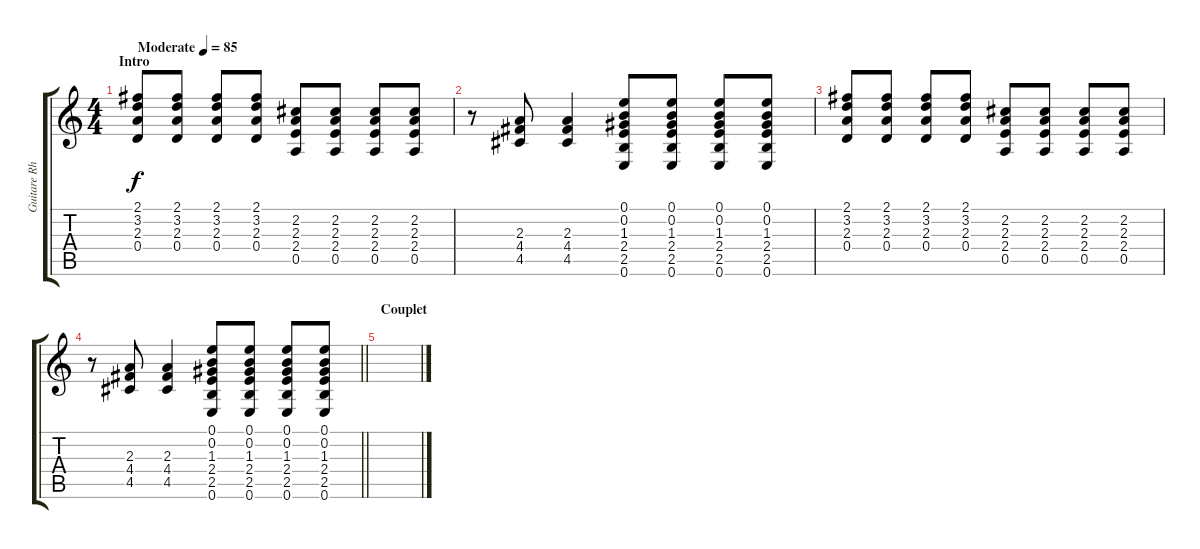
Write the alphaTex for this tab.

\track ("Guitare Rhytmique" "Guitare Rh") {instrument overdrivenguitar}
\staff {score tabs}
\tuning (E4 B3 G3 D3 A2 E2) {hide}
\ts (4 4)
\section ("" "Intro")
\tempo (85 "Moderate")
\clef g2
\ks c
(2.1 3.2 2.3 0.4).8{dy f instrument overdrivenguitar} (2.1 3.2 2.3 0.4).8 (2.1 3.2 2.3 0.4).8 (2.1 3.2 2.3 0.4).8 (2.2 2.3 2.4 0.5).8 (2.2 2.3 2.4 0.5).8 (2.2 2.3 2.4 0.5).8 (2.2 2.3 2.4 0.5).8 |
r.8 (2.3 4.4 4.5).8 (2.3 4.4 4.5).4 (0.1 0.2 1.3 2.4 2.5 0.6).8 (0.1 0.2 1.3 2.4 2.5 0.6).8 (0.1 0.2 1.3 2.4 2.5 0.6).8 (0.1 0.2 1.3 2.4 2.5 0.6).8 |
(2.1 3.2 2.3 0.4).8 (2.1 3.2 2.3 0.4).8 (2.1 3.2 2.3 0.4).8 (2.1 3.2 2.3 0.4).8 (2.2 2.3 2.4 0.5).8 (2.2 2.3 2.4 0.5).8 (2.2 2.3 2.4 0.5).8 (2.2 2.3 2.4 0.5).8 |
\barLineRight lightlight
r.8 (2.3 4.4 4.5).8 (2.3 4.4 4.5).4 (0.1 0.2 1.3 2.4 2.5 0.6).8 (0.1 0.2 1.3 2.4 2.5 0.6).8 (0.1 0.2 1.3 2.4 2.5 0.6).8 (0.1 0.2 1.3 2.4 2.5 0.6).8 |
\section ("" "Couplet")
